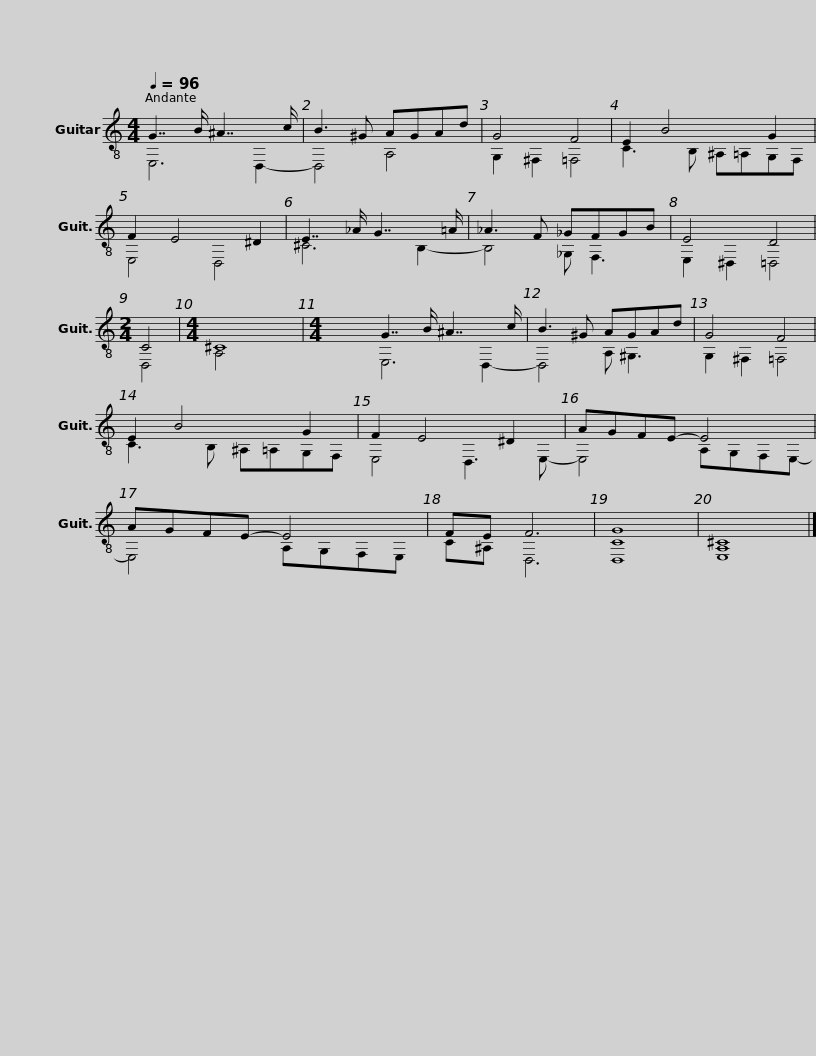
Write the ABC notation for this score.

X:1
%%score ( 1 2 3 )
L:1/8
Q:1/4=96
M:4/4
I:linebreak $
K:C
V:1 treble-8
V:2 treble-8
V:3 treble-8
V:1
 G7/2 B/ ^A7/2 c/ | B3 ^G AGAd | G4 F4 | E2 B4 G2 | F2 E4 ^D2 |$ %5
 E7/2 _A/ G7/2 =A/ | _A3 F _GFGB | E4 D4 |[M:2/4] C4 |[M:4/4] ^C8 | %10
[M:4/4] x4 G7/2 B/ ^A7/2 c/ |$ B3 ^G AGAd | G4 F4 | E2 B4 G2 | F2 E4 ^D2 | %15
 AGFE- E4 |$ AGFE- E4 | FE F6 | [CG]8 | ^C8 |] %20
V:2
 E,6 D,2- | D,4 A,4 | G,2 ^F,2 =F,4 | C3 B, ^A,=A,G,F, | E,4 D,4 |$ %5
 ^C6 B,2- | B,4 _G, F,3 | E,2 ^D,2 =D,4 |[M:2/4] D,4 |[M:4/4] A,4 x4 | %10
[M:4/4] x4 E,6 D,2- |$ D,4 A, ^G,3 | G,2 ^F,2 =F,4 | C3 B, ^A,=A,G,F, | E,4 D,3 E,- | %15
 E,4 A,G,F,E,- |$ E,4 A,G,F,E, | C^A, D,6 | D,8 | E,8 |] %20
V:3
 x8 | x8 | x8 | x8 | x8 |$ %5
 x8 | x8 | x8 |[M:2/4] x4 |[M:4/4] x8 | %10
[M:4/4] x12 |$ x8 | x8 | x8 | x8 | %15
 x8 |$ x8 | x8 | x8 | A,8 |] %20
